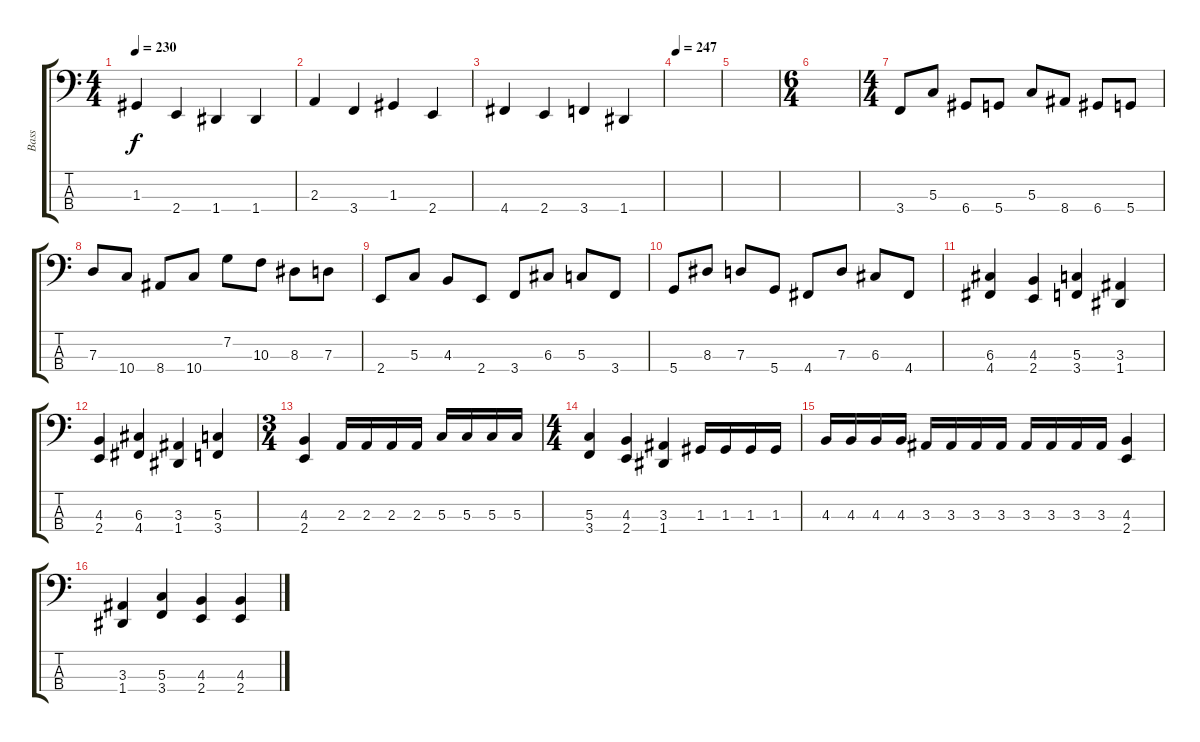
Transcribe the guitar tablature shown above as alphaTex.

\track ("Bass" "Bass") {instrument electricbassfinger}
\staff {score tabs}
\tuning (F2 C2 G1 D1) {hide}
\ts (4 4)
\tempo 230
\clef f4
\ks c
1.3.4{dy f} 2.4.4 1.4.4 1.4.4 |
2.3.4 3.4.4 1.3.4 2.4.4 |
4.4.4 2.4.4 3.4.4 1.4.4 |
\tempo 247
|
|
\ts (6 4)
|
\ts (4 4)
3.4.8 5.3.8 6.4.8 5.4.8 5.3.8 8.4.8 6.4.8 5.4.8 |
7.3.8 10.4.8 8.4.8 10.4.8 7.2.8 10.3.8 8.3.8 7.3.8 |
2.4.8 5.3.8 4.3.8 2.4.8 3.4.8 6.3.8 5.3.8 3.4.8 |
5.4.8 8.3.8 7.3.8 5.4.8 4.4.8 7.3.8 6.3.8 4.4.8 |
(6.3 4.4).4 (4.3 2.4).4 (5.3 3.4).4 (3.3 1.4).4 |
(4.3 2.4).4 (6.3 4.4).4 (3.3 1.4).4 (5.3 3.4).4 |
\ts (3 4)
(4.3 2.4).4 2.3.16 2.3.16 2.3.16 2.3.16 5.3.16 5.3.16 5.3.16 5.3.16 |
\ts (4 4)
(5.3 3.4).4 (4.3 2.4).4 (3.3 1.4).4 1.3.16 1.3.16 1.3.16 1.3.16 |
4.3.16 4.3.16 4.3.16 4.3.16 3.3.16 3.3.16 3.3.16 3.3.16 3.3.16 3.3.16 3.3.16 3.3.16 (4.3 2.4).4 |
(3.3 1.4).4 (5.3 3.4).4 (4.3 2.4).4 (4.3 2.4).4
